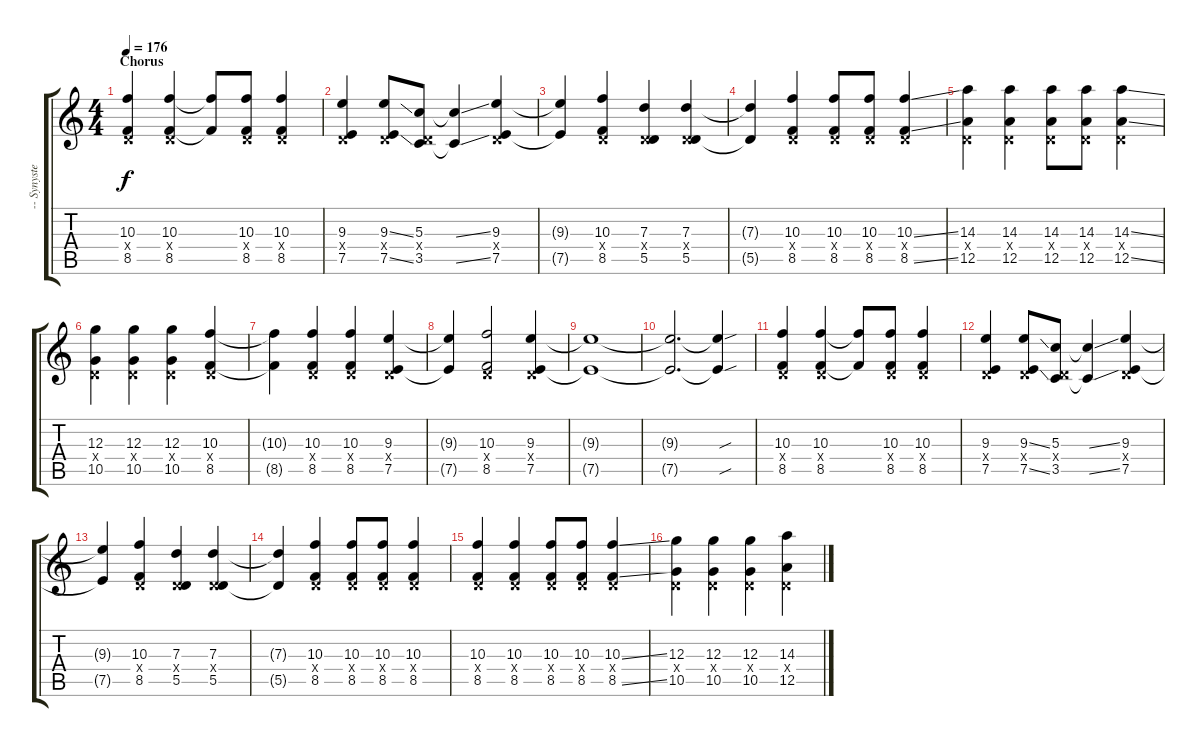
\track ("-- Synyster Gates - Lead" "-- Synyste") {instrument distortionguitar}
\staff {score tabs}
\tuning (E4 B3 G3 D3 A2 D2) {hide}
\ts (4 4)
\section ("" "Chorus")
\tempo 176
\clef g2
\ks c
(10.3 0.4{x} 8.5).4{dy f} (10.3 0.4{x} 8.5).4 (10.3{t} 8.5{t}).8 (10.3 0.4{x} 8.5).8 (10.3 0.4{x} 8.5).4 |
(9.3 0.4{x} 7.5).4 (9.3{ss} 0.4{x} 7.5{ss}).8 (5.3 0.4{x} 3.5).8 (5.3{ss t} 3.5{ss t}).4 (9.3 0.4{x} 7.5).4 |
(9.3{t} 7.5{t}).4 (10.3 0.4{x} 8.5).4 (7.3 0.4{x} 5.5).4 (7.3 0.4{x} 5.5).4 |
(7.3{t} 5.5{t}).4 (10.3 0.4{x} 8.5).4 (10.3 0.4{x} 8.5).8 (10.3 0.4{x} 8.5).8 (10.3{ss} 0.4{x} 8.5{ss}).4 |
(14.3 0.4{x} 12.5).4 (14.3 0.4{x} 12.5).4 (14.3 0.4{x} 12.5).8 (14.3 0.4{x} 12.5).8 (14.3{ss} 0.4{x} 12.5{ss}).4 |
(12.3 0.4{x} 10.5).4 (12.3 0.4{x} 10.5).4 (12.3 0.4{x} 10.5).4 (10.3 0.4{x} 8.5).4 |
(10.3{t} 8.5{t}).4 (10.3 0.4{x} 8.5).4 (10.3 0.4{x} 8.5).4 (9.3 0.4{x} 7.5).4 |
(9.3{t} 7.5{t}).4 (10.3 0.4{x} 8.5).2 (9.3 0.4{x} 7.5).4 |
(9.3{t} 7.5{t}).1 |
(9.3{t} 7.5{t}).2{d} (9.3{sou t} 7.5{sou t}).4 |
(10.3 0.4{x} 8.5).4 (10.3 0.4{x} 8.5).4 (10.3{t} 8.5{t}).8 (10.3 0.4{x} 8.5).8 (10.3 0.4{x} 8.5).4 |
(9.3 0.4{x} 7.5).4 (9.3{ss} 0.4{x} 7.5{ss}).8 (5.3 0.4{x} 3.5).8 (5.3{ss t} 3.5{ss t}).4 (9.3 0.4{x} 7.5).4 |
(9.3{t} 7.5{t}).4 (10.3 0.4{x} 8.5).4 (7.3 0.4{x} 5.5).4 (7.3 0.4{x} 5.5).4 |
(7.3{t} 5.5{t}).4 (10.3 0.4{x} 8.5).4 (10.3 0.4{x} 8.5).8 (10.3 0.4{x} 8.5).8 (10.3 0.4{x} 8.5).4 |
(10.3 0.4{x} 8.5).4 (10.3 0.4{x} 8.5).4 (10.3 0.4{x} 8.5).8 (10.3 0.4{x} 8.5).8 (10.3{ss} 0.4{x} 8.5{ss}).4 |
(12.3 0.4{x} 10.5).4 (12.3 0.4{x} 10.5).4 (12.3 0.4{x} 10.5).4 (14.3 0.4{x} 12.5).4
